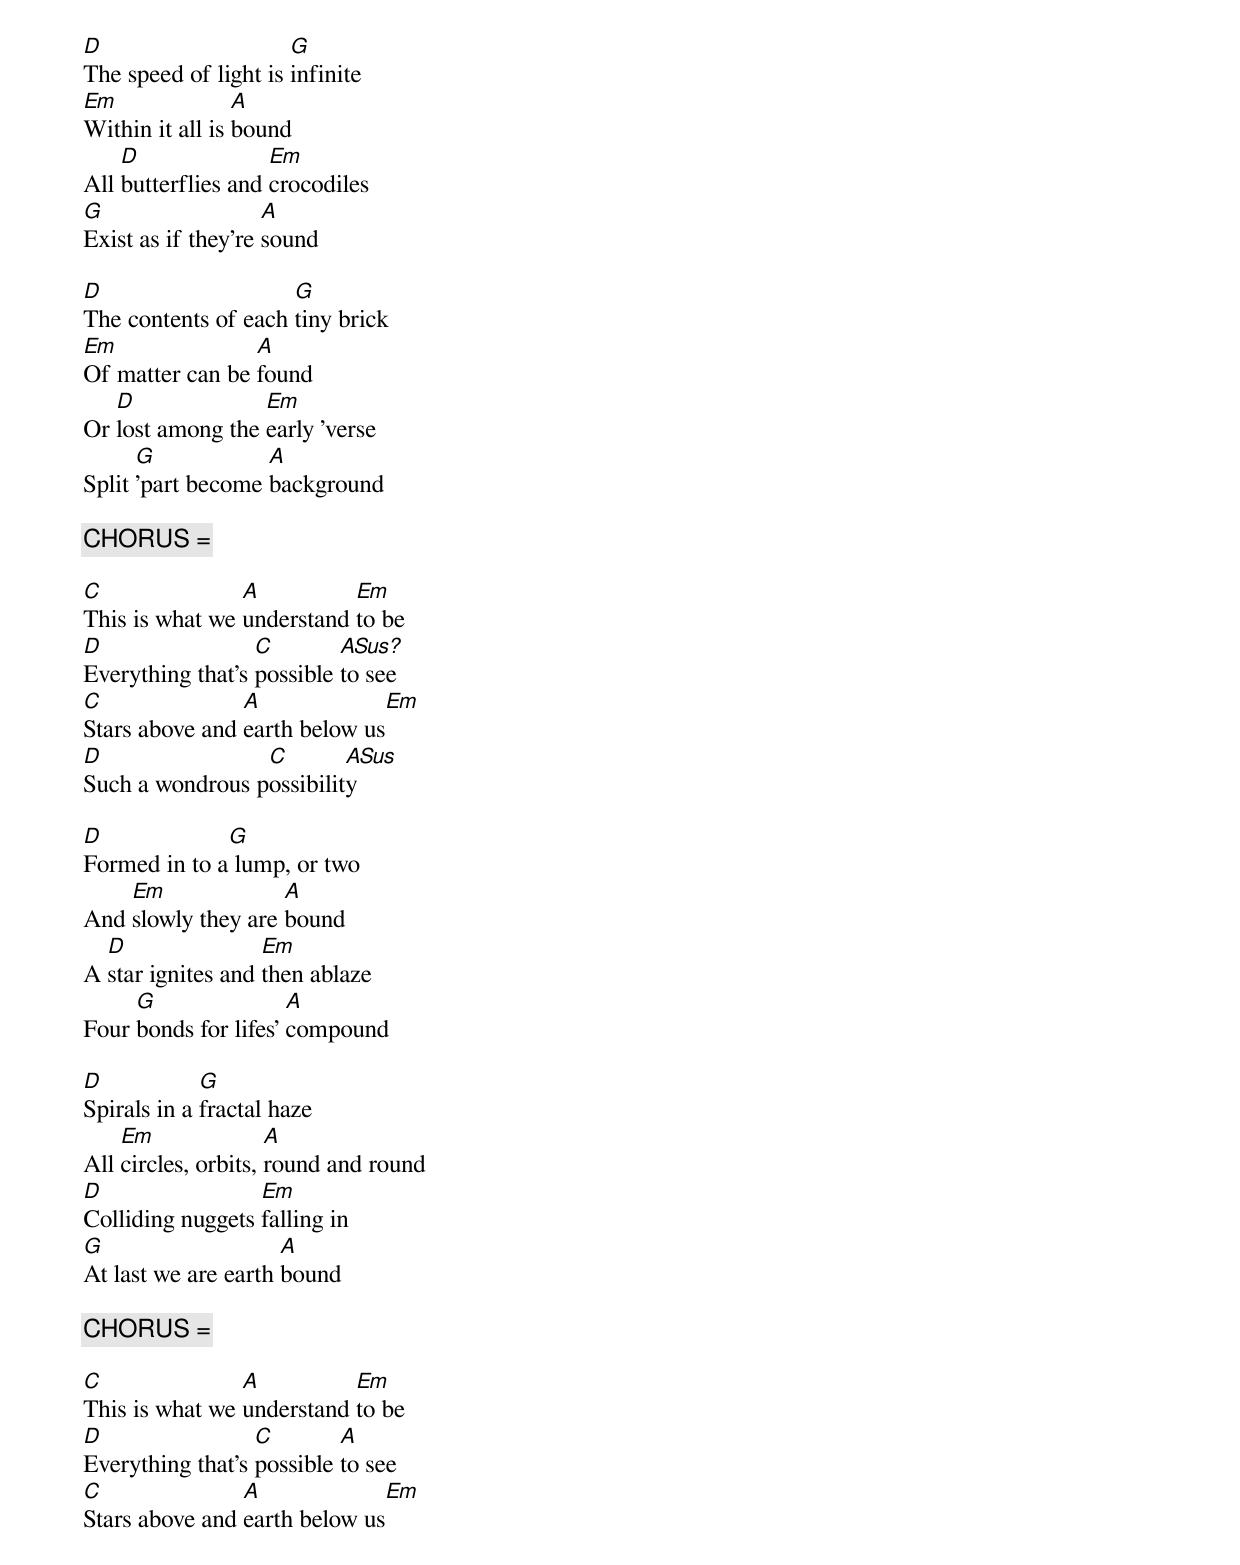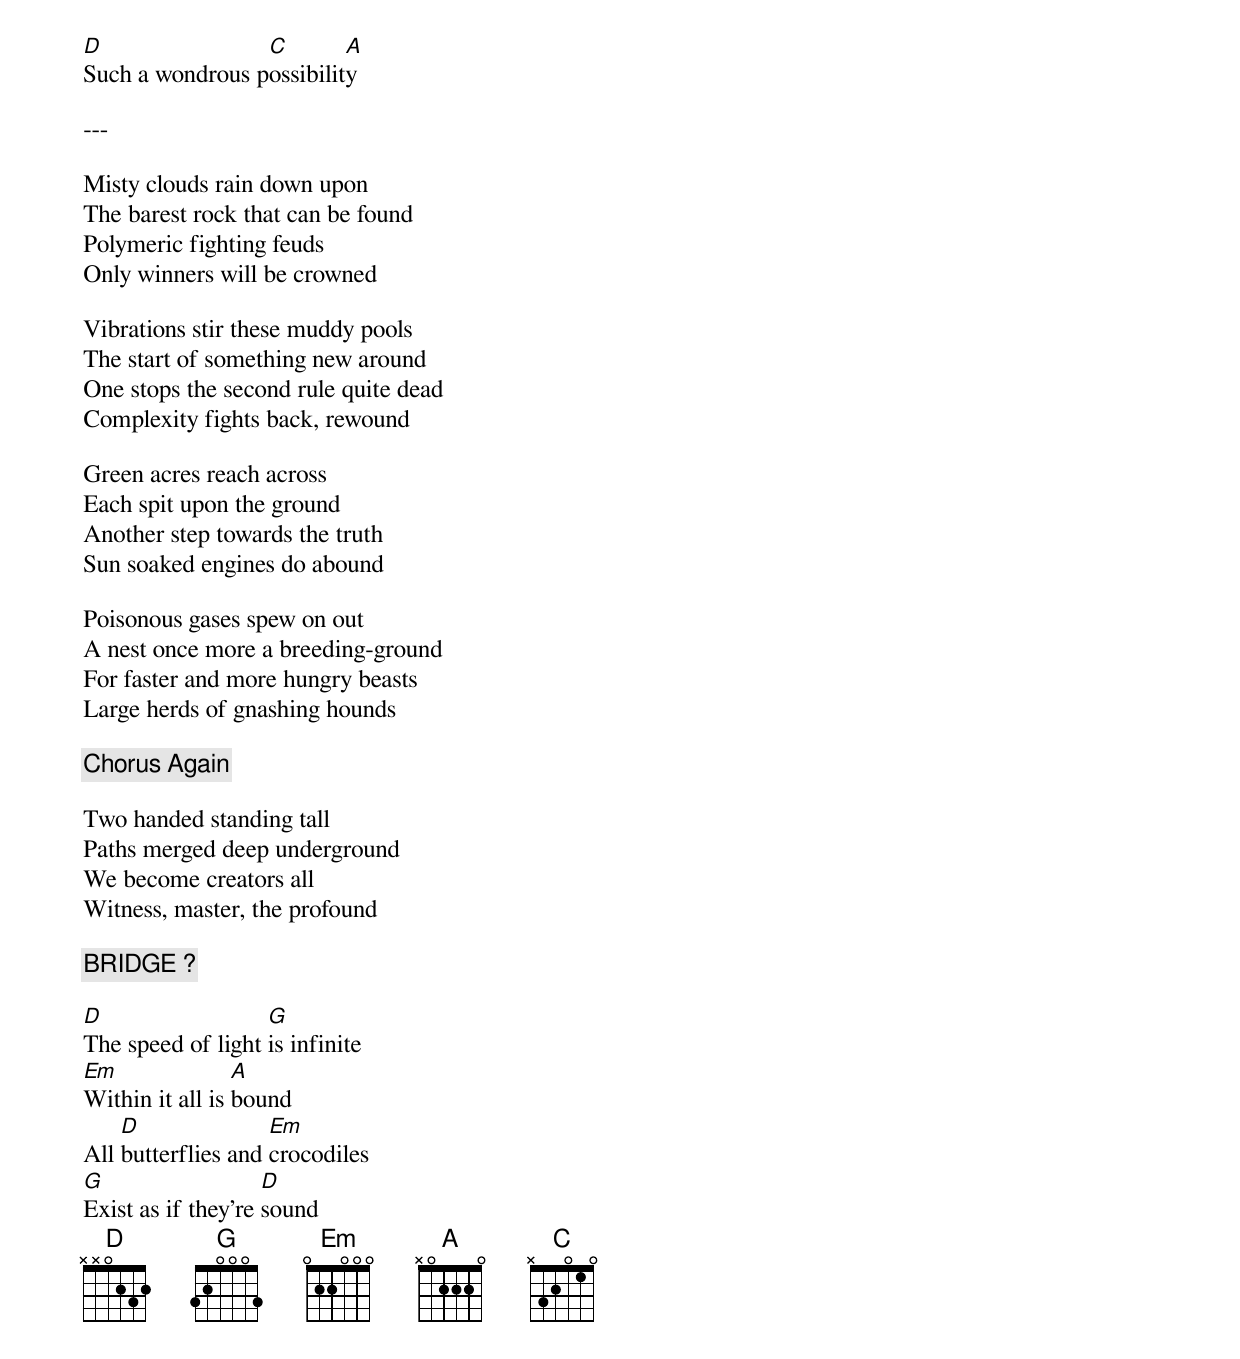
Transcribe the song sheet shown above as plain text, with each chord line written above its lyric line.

D                     G
The speed of light is infinite
Em               A
Within it all is bound
    D               Em
All butterflies and crocodiles
G                   A
Exist as if they're sound

D                    G
The contents of each tiny brick
Em               A
Of matter can be found
   D              Em
Or lost among the early 'verse
      G            A
Split 'part become background

[CHORUS] =

C               A          Em
This is what we understand to be
D                 C        ASus?
Everything that's possible to see
C               A             Em
Stars above and earth below us
D                C        ASus
Such a wondrous possibility

D             G
Formed in to a lump, or two
    Em              A
And slowly they are bound
  D                Em
A star ignites and then ablaze
     G                A
Four bonds for lifes' compound

D            G
Spirals in a fractal haze
    Em               A
All circles, orbits, round and round
D                 Em
Colliding nuggets falling in
G                    A
At last we are earth bound

[CHORUS] =

C               A          Em
This is what we understand to be
D                 C        A
Everything that's possible to see
C               A             Em
Stars above and earth below us
D                C        A
Such a wondrous possibility

---

Misty clouds rain down upon
The barest rock that can be found
Polymeric fighting feuds
Only winners will be crowned

Vibrations stir these muddy pools
The start of something new around
One stops the second rule quite dead
Complexity fights back, rewound

Green acres reach across
Each spit upon the ground
Another step towards the truth
Sun soaked engines do abound

Poisonous gases spew on out
A nest once more a breeding-ground
For faster and more hungry beasts
Large herds of gnashing hounds

[Chorus Again]

Two handed standing tall
Paths merged deep underground
We become creators all
Witness, master, the profound

[BRIDGE] ?

D                  G
The speed of light is infinite
Em               A
Within it all is bound
    D               Em
All butterflies and crocodiles
G                   D
Exist as if they're sound
